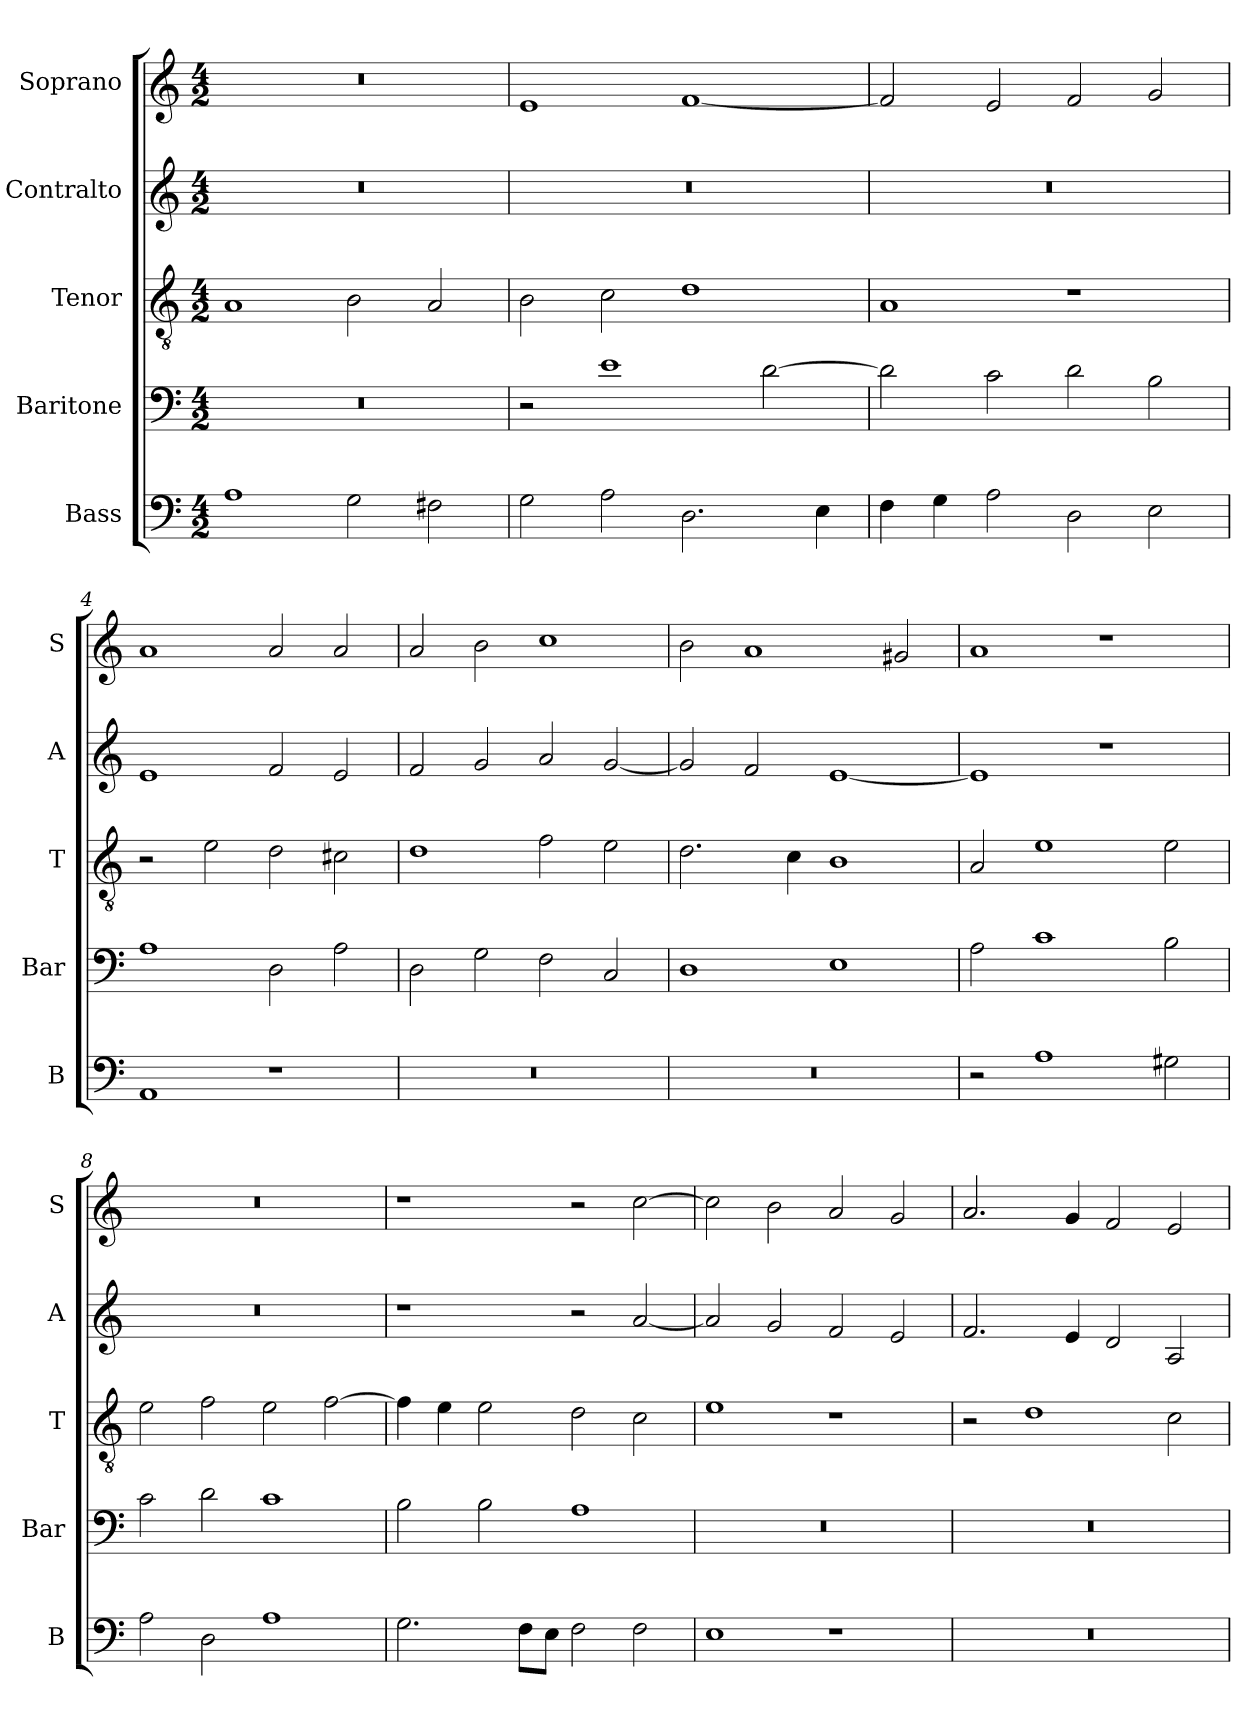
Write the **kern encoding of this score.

**kern	**kern	**kern	**kern	**kern
*part5	*part4	*part3	*part2	*part1
*staff5	*staff4	*staff3	*staff2	*staff1
*I"Bass	*I"Baritone	*I"Tenor	*I"Contralto	*I"Soprano
*I'B	*I'Bar	*I'T	*I'A	*I'S
*clefF4	*clefF4	*clefGv2	*clefG2	*clefG2
*k[]	*k[]	*k[]	*k[]	*k[]
*A:aeo	*A:aeo	*A:aeo	*A:aeo	*A:aeo
*M4/2	*M4/2	*M4/2	*M4/2	*M4/2
=1	=1	=1	=1	=1
1A	0r	1A	0r	0r
2G	.	2B	.	.
2F#X	.	2A	.	.
=2	=2	=2	=2	=2
2G	2r	2B	0r	1e
2A	1e	2c	.	.
2.D	.	1d	.	[1f
.	[2d	.	.	.
4E	.	.	.	.
=3	=3	=3	=3	=3
4F	2d]	1A	0r	2f]
4G	.	.	.	.
2A	2c	.	.	2e
2D	2d	1r	.	2f
2E	2B	.	.	2g
=4	=4	=4	=4	=4
1AA	1A	2r	1e	1a
.	.	2e	.	.
1r	2D	2d	2f	2a
.	2A	2c#X	2e	2a
=5	=5	=5	=5	=5
0r	2D	1d	2f	2a
.	2G	.	2g	2b
.	2F	2f	2a	1cc
.	2C	2e	[2g	.
=6	=6	=6	=6	=6
0r	1D	2.d	2g]	2b
.	.	.	2f	1a
.	.	4c	.	.
.	1E	1B	[1e	.
.	.	.	.	2g#X
=7	=7	=7	=7	=7
2r	2A	2A	1e]	1a
1A	1c	1e	.	.
.	.	.	1r	1r
2G#X	2B	2e	.	.
=8	=8	=8	=8	=8
2A	2c	2e	0r	0r
2D	2d	2f	.	.
1A	1c	2e	.	.
.	.	[2f	.	.
=9	=9	=9	=9	=9
2.G	2B	4f]	1r	1r
.	.	4e	.	.
.	2B	2e	.	.
8F\L	.	.	.	.
8E\J	.	.	.	.
2F	1A	2d	2r	2r
2F	.	2c	[2a	[2cc
=10	=10	=10	=10	=10
1E	0r	1e	2a]	2cc]
.	.	.	2g	2b
1r	.	1r	2f	2a
.	.	.	2e	2g
=11	=11	=11	=11	=11
0r	0r	2r	2.f	2.a
.	.	1d	.	.
.	.	.	4e	4g
.	.	.	2d	2f
.	.	2c	2A	2e
=	=	=	=	=
*-	*-	*-	*-	*-
